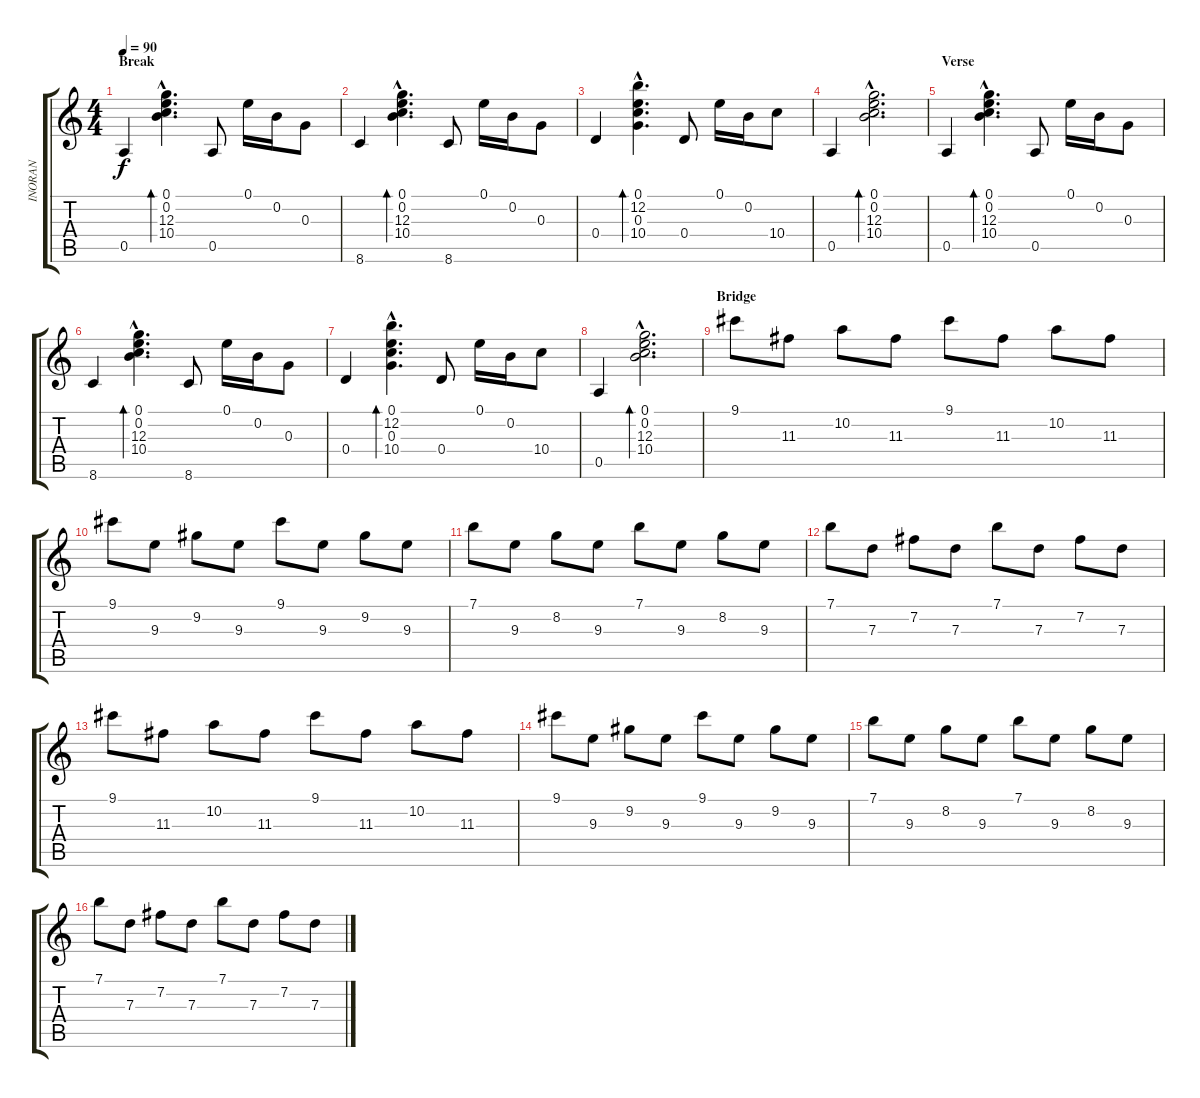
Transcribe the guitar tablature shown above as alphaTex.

\track ("INORAN" "INORAN") {instrument electricguitarclean}
\staff {score tabs}
\tuning (E4 B3 G3 D3 A2 E2) {hide}
\ts (4 4)
\section ("" "Break")
\tempo 90
\clef g2
\ks c
0.5.4{dy f} (0.1{hac} 0.2{hac} 12.3{hac} 10.4{hac}).4{d bd 120} 0.5.8 0.1.16 0.2.16 0.3.8 |
8.6.4 (0.1{hac} 0.2{hac} 12.3{hac} 10.4{hac}).4{d bd 120} 8.6.8 0.1.16 0.2.16 0.3.8 |
0.4.4 (0.1{hac} 12.2{hac} 0.3{hac} 10.4{hac}).4{d bd 120} 0.4.8 0.1.16 0.2.16 10.4.8 |
0.5.4 (0.1{hac} 0.2{hac} 12.3{hac} 10.4{hac}).2{d bd 120} |
\section ("" "Verse")
0.5.4 (0.1{hac} 0.2{hac} 12.3{hac} 10.4{hac}).4{d bd 120} 0.5.8 0.1.16 0.2.16 0.3.8 |
8.6.4 (0.1{hac} 0.2{hac} 12.3{hac} 10.4{hac}).4{d bd 120} 8.6.8 0.1.16 0.2.16 0.3.8 |
0.4.4 (0.1{hac} 12.2{hac} 0.3{hac} 10.4{hac}).4{d bd 120} 0.4.8 0.1.16 0.2.16 10.4.8 |
0.5.4 (0.1{hac} 0.2{hac} 12.3{hac} 10.4{hac}).2{d bd 120} |
\section ("" "Bridge")
9.1.8{balance 8} 11.3.8 10.2.8 11.3.8 9.1.8 11.3.8 10.2.8 11.3.8 |
9.1.8 9.3.8 9.2.8 9.3.8 9.1.8 9.3.8 9.2.8 9.3.8 |
7.1.8 9.3.8 8.2.8 9.3.8 7.1.8 9.3.8 8.2.8 9.3.8 |
7.1.8 7.3.8 7.2.8 7.3.8 7.1.8 7.3.8 7.2.8 7.3.8 |
9.1.8 11.3.8 10.2.8 11.3.8 9.1.8 11.3.8 10.2.8 11.3.8 |
9.1.8 9.3.8 9.2.8 9.3.8 9.1.8 9.3.8 9.2.8 9.3.8 |
7.1.8 9.3.8 8.2.8 9.3.8 7.1.8 9.3.8 8.2.8 9.3.8 |
7.1.8 7.3.8 7.2.8 7.3.8 7.1.8 7.3.8 7.2.8 7.3.8
